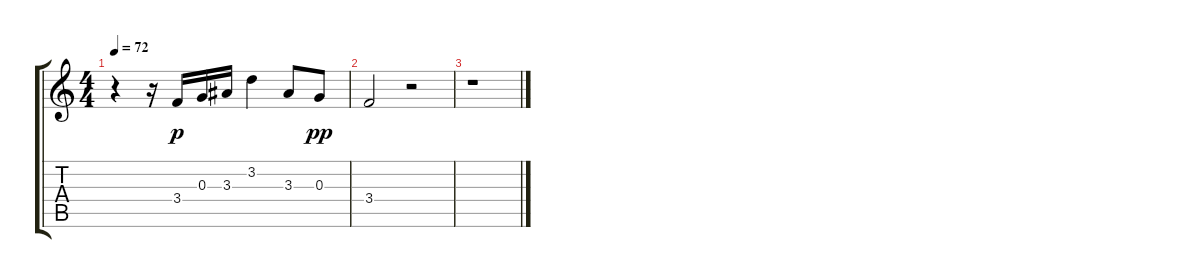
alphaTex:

\track (" " " ") {instrument electricguitarjazz}
\staff {score tabs}
\tuning (E4 B3 G3 D3 A2 E2) {hide}
\ts (4 4)
\tempo 72
\clef g2
\ks c
r.4{dy f} r.16 3.4.16{dy p} 0.3.16 3.3.16 3.2.4 3.3.8 0.3.8{dy pp} |
3.4.2 r.2 |
r.1
